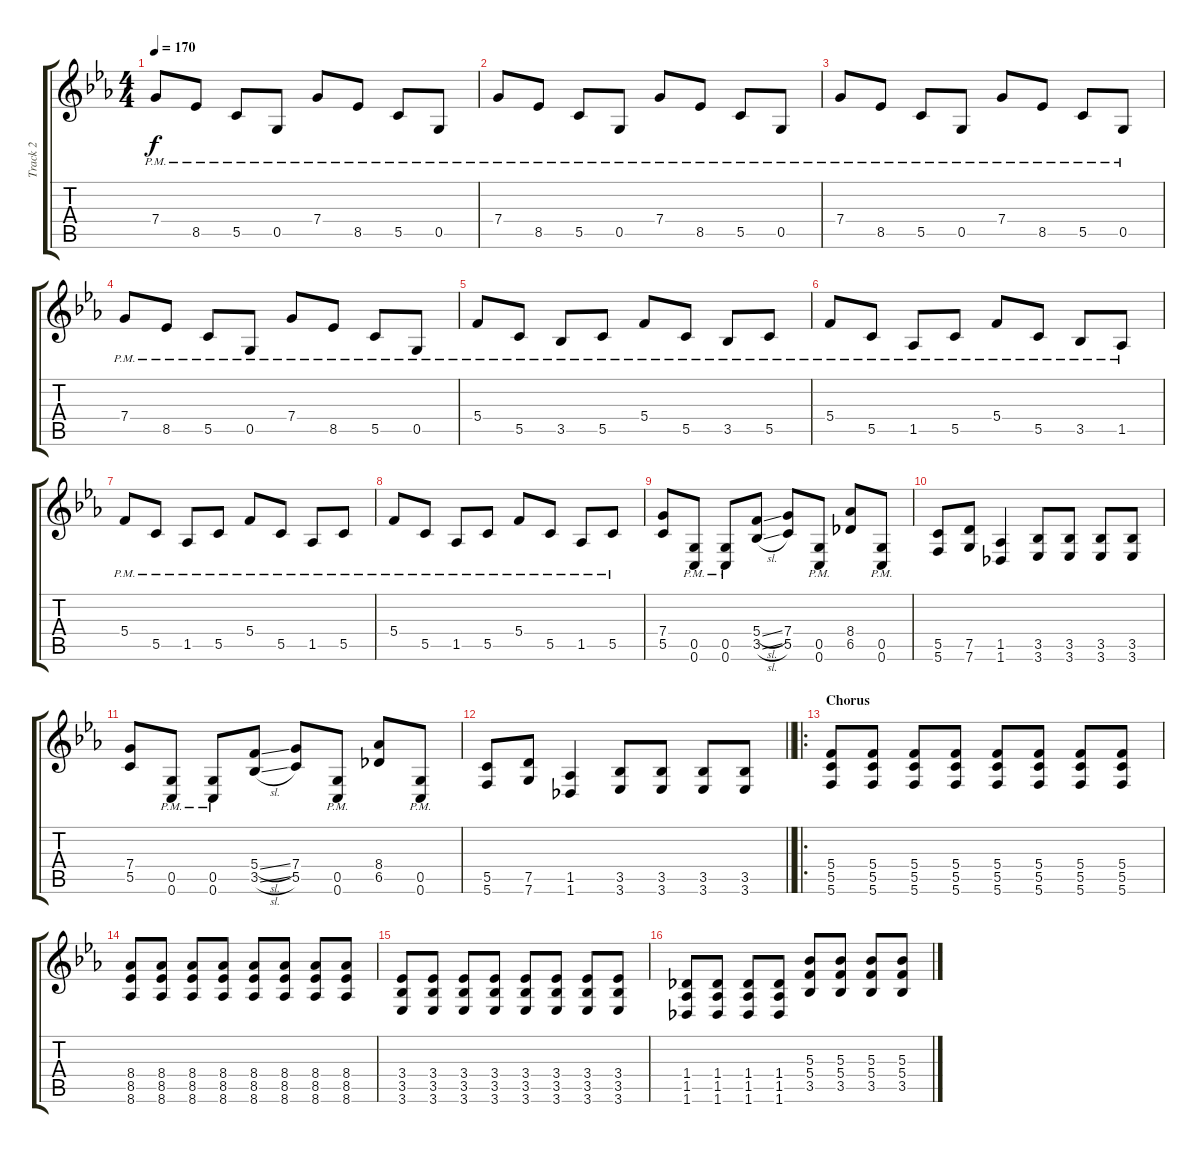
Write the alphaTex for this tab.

\track ("Track 2" "Track 2") {instrument distortionguitar}
\staff {score tabs}
\tuning (D4 A3 F3 C3 G2 C2) {hide}
\ts (4 4)
\tempo 170
\clef g2
\ks cminor
7.4{pm}.8{dy f} 8.5{pm}.8 5.5{pm}.8 0.5{pm}.8 7.4{pm}.8 8.5{pm}.8 5.5{pm}.8 0.5{pm}.8 |
7.4{pm}.8 8.5{pm}.8 5.5{pm}.8 0.5{pm}.8 7.4{pm}.8 8.5{pm}.8 5.5{pm}.8 0.5{pm}.8 |
7.4{pm}.8 8.5{pm}.8 5.5{pm}.8 0.5{pm}.8 7.4{pm}.8 8.5{pm}.8 5.5{pm}.8 0.5{pm}.8 |
7.4{pm}.8 8.5{pm}.8 5.5{pm}.8 0.5{pm}.8 7.4{pm}.8 8.5{pm}.8 5.5{pm}.8 0.5{pm}.8 |
5.4{pm}.8 5.5{pm}.8 3.5{pm}.8 5.5{pm}.8 5.4{pm}.8 5.5{pm}.8 3.5{pm}.8 5.5{pm}.8 |
5.4{pm}.8 5.5{pm}.8 1.5{pm}.8 5.5{pm}.8 5.4{pm}.8 5.5{pm}.8 3.5{pm}.8 1.5{pm}.8 |
5.4{pm}.8 5.5{pm}.8 1.5{pm}.8 5.5{pm}.8 5.4{pm}.8 5.5{pm}.8 1.5{pm}.8 5.5{pm}.8 |
5.4{pm}.8 5.5{pm}.8 1.5{pm}.8 5.5{pm}.8 5.4{pm}.8 5.5{pm}.8 1.5{pm}.8 5.5{pm}.8 |
(7.4 5.5).8 (0.5{pm} 0.6{pm}).8 (0.5{pm} 0.6{pm}).8 (5.4{sl} 3.5{sl}).8 (7.4 5.5).8 (0.5{pm} 0.6{pm}).8 (8.4 6.5).8 (0.5{pm} 0.6{pm}).8 |
(5.5 5.6).8 (7.5 7.6).8 (1.5 1.6).4 (3.5 3.6).8 (3.5 3.6).8 (3.5 3.6).8 (3.5 3.6).8 |
(7.4 5.5).8 (0.5{pm} 0.6{pm}).8 (0.5{pm} 0.6{pm}).8 (5.4{sl} 3.5{sl}).8 (7.4 5.5).8 (0.5{pm} 0.6{pm}).8 (8.4 6.5).8 (0.5{pm} 0.6{pm}).8 |
\barLineRight lightlight
(5.5 5.6).8 (7.5 7.6).8 (1.5 1.6).4 (3.5 3.6).8 (3.5 3.6).8 (3.5 3.6).8 (3.5 3.6).8 |
\ro
\section ("" "Chorus")
(5.4 5.5 5.6).8 (5.4 5.5 5.6).8 (5.4 5.5 5.6).8 (5.4 5.5 5.6).8 (5.4 5.5 5.6).8 (5.4 5.5 5.6).8 (5.4 5.5 5.6).8 (5.4 5.5 5.6).8 |
(8.4 8.5 8.6).8 (8.4 8.5 8.6).8 (8.4 8.5 8.6).8 (8.4 8.5 8.6).8 (8.4 8.5 8.6).8 (8.4 8.5 8.6).8 (8.4 8.5 8.6).8 (8.4 8.5 8.6).8 |
(3.4 3.5 3.6).8 (3.4 3.5 3.6).8 (3.4 3.5 3.6).8 (3.4 3.5 3.6).8 (3.4 3.5 3.6).8 (3.4 3.5 3.6).8 (3.4 3.5 3.6).8 (3.4 3.5 3.6).8 |
(1.4 1.5 1.6).8 (1.4 1.5 1.6).8 (1.4 1.5 1.6).8 (1.4 1.5 1.6).8 (5.3 5.4 3.5).8 (5.3 5.4 3.5).8 (5.3 5.4 3.5).8 (5.3 5.4 3.5).8
